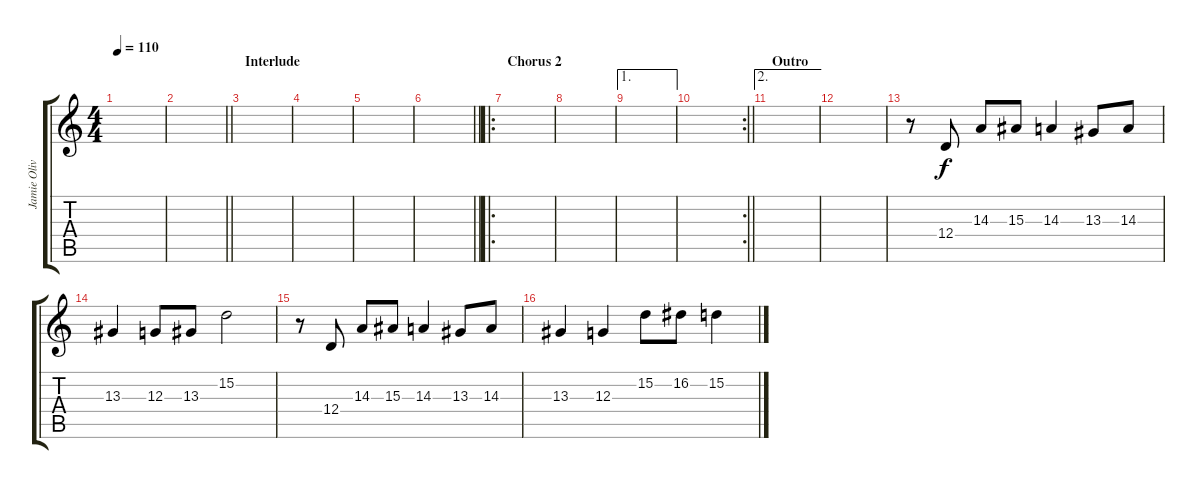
\track ("Jamie Oliver | Keyboard" "Jamie Oliv") {instrument acousticgrandpiano}
\staff {score tabs}
\tuning (E4 B3 G3 D3 A2 D2) {hide}
\ts (4 4)
\tempo 110
\clef g2
\ks c
|
\barLineRight lightlight
|
\section ("" "Interlude")
|
|
|
\barLineRight lightlight
|
\ro
\section ("" "Chorus 2")
|
|
\ae 1
|
\rc 2
\barLineRight lightlight
|
\ae 2
\section ("" "Outro")
|
|
r.8 12.4.8 14.3.8 15.3.8 14.3.4 13.3.8 14.3.8 |
13.3.4 12.3.8 13.3.8 15.2.2 |
r.8 12.4.8 14.3.8 15.3.8 14.3.4 13.3.8 14.3.8 |
13.3.4 12.3.4 15.2.8 16.2.8 15.2.4
